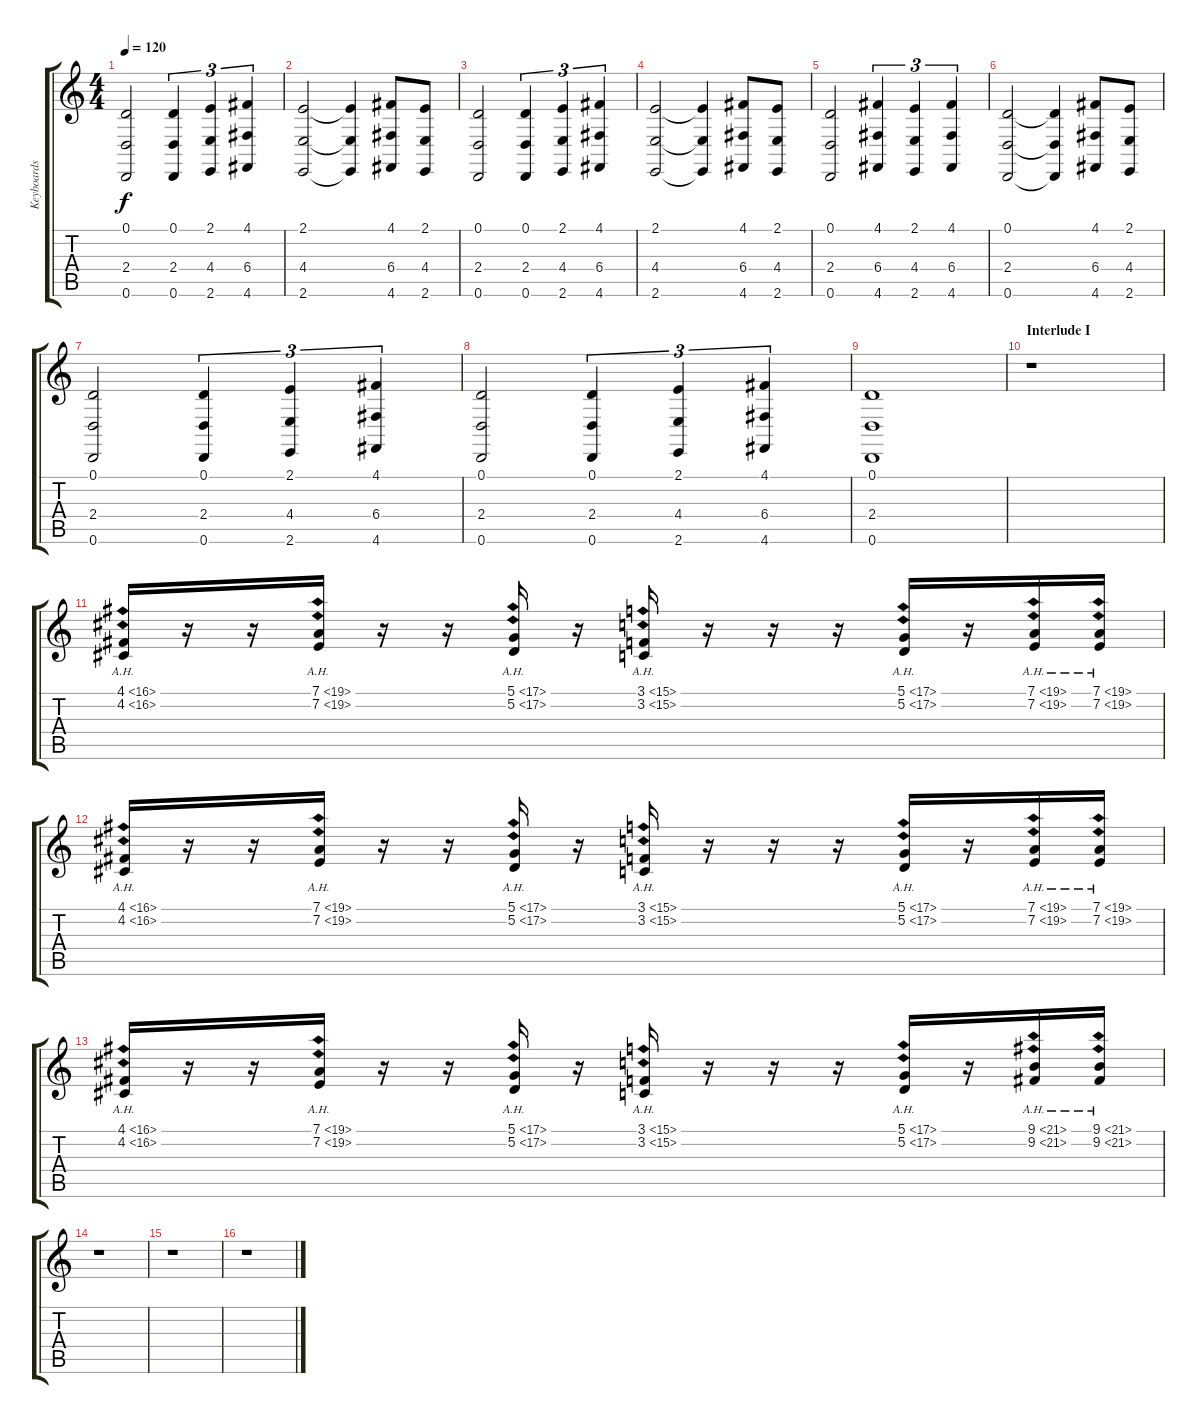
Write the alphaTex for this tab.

\track ("Keyboards" "Keyboards") {instrument stringensemble1}
\staff {score tabs}
\tuning (D4 A3 F3 C3 G2 D2) {hide}
\ts (4 4)
\tempo 120
\clef g2
\ks c
(0.1 2.4 0.6).2{dy f} (0.1 2.4 0.6).4{tu (3 2)} (2.1 4.4 2.6).4{tu (3 2)} (4.1 6.4 4.6).4{tu (3 2)} |
(2.1 4.4 2.6).2 (2.1{t} 4.4{t} 2.6{t}).4 (4.1 6.4 4.6).8 (2.1 4.4 2.6).8 |
(0.1 2.4 0.6).2 (0.1 2.4 0.6).4{tu (3 2)} (2.1 4.4 2.6).4{tu (3 2)} (4.1 6.4 4.6).4{tu (3 2)} |
(2.1 4.4 2.6).2 (2.1{t} 4.4{t} 2.6{t}).4 (4.1 6.4 4.6).8 (2.1 4.4 2.6).8 |
(0.1 2.4 0.6).2 (4.1 6.4 4.6).4{tu (3 2)} (2.1 4.4 2.6).4{tu (3 2)} (4.1 6.4 4.6).4{tu (3 2)} |
(0.1 2.4 0.6).2 (0.1{t} 2.4{t} 0.6{t}).4 (4.1 6.4 4.6).8 (2.1 4.4 2.6).8 |
(0.1 2.4 0.6).2 (0.1 2.4 0.6).4{tu (3 2)} (2.1 4.4 2.6).4{tu (3 2)} (4.1 6.4 4.6).4{tu (3 2)} |
(0.1 2.4 0.6).2 (0.1 2.4 0.6).4{tu (3 2)} (2.1 4.4 2.6).4{tu (3 2)} (4.1 6.4 4.6).4{tu (3 2)} |
(0.1 2.4 0.6).1 |
\section ("" "Interlude I")
r.1 |
(4.1{ah 12} 4.2{ah 12}).16{instrument orchestrahit} r.16 r.16 (7.1{ah 12} 7.2{ah 12}).16 r.16 r.16 (5.1{ah 12} 5.2{ah 12}).16 r.16 (3.1{ah 12} 3.2{ah 12}).16 r.16 r.16 r.16 (5.1{ah 12} 5.2{ah 12}).16 r.16 (7.1{ah 12} 7.2{ah 12}).16 (7.1{ah 12} 7.2{ah 12}).16 |
(4.1{ah 12} 4.2{ah 12}).16{instrument orchestrahit} r.16 r.16 (7.1{ah 12} 7.2{ah 12}).16 r.16 r.16 (5.1{ah 12} 5.2{ah 12}).16 r.16 (3.1{ah 12} 3.2{ah 12}).16 r.16 r.16 r.16 (5.1{ah 12} 5.2{ah 12}).16 r.16 (7.1{ah 12} 7.2{ah 12}).16 (7.1{ah 12} 7.2{ah 12}).16 |
(4.1{ah 12} 4.2{ah 12}).16{instrument orchestrahit} r.16 r.16 (7.1{ah 12} 7.2{ah 12}).16 r.16 r.16 (5.1{ah 12} 5.2{ah 12}).16 r.16 (3.1{ah 12} 3.2{ah 12}).16 r.16 r.16 r.16 (5.1{ah 12} 5.2{ah 12}).16 r.16 (9.1{ah 12} 9.2{ah 12}).16 (9.1{ah 12} 9.2{ah 12}).16 |
r.1 |
r.1 |
r.1
